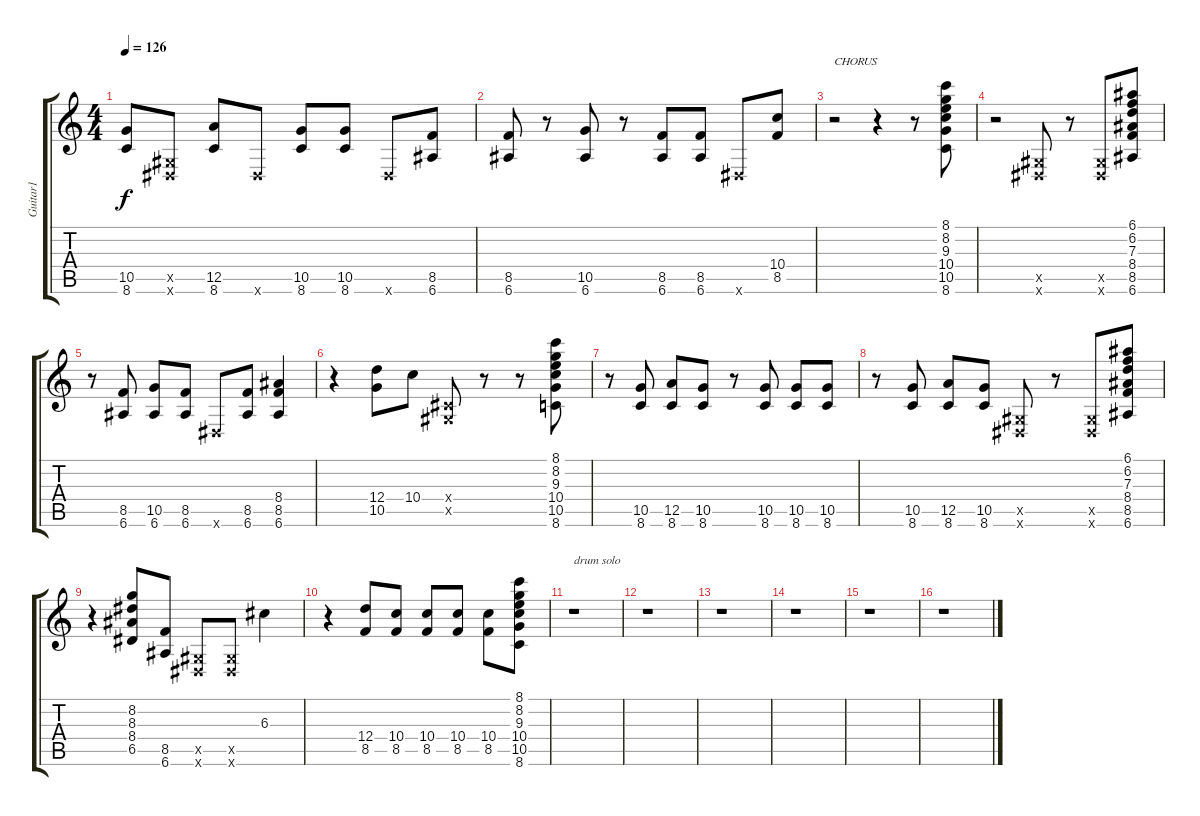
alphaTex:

\track ("Guitar1" "Guitar1") {instrument distortionguitar}
\staff {score tabs}
\tuning (E4 B3 G3 D3 A2 E2) {hide}
\ts (4 4)
\tempo 126
\clef g2
\ks c
(10.5 8.6).8{dy f} (-1.5{x} -1.6{x}).8 (12.5 8.6).8 -1.6{x}.8 (10.5 8.6).8 (10.5 8.6).8 -1.6{x}.8 (8.5 6.6).8 |
(8.5 6.6).8 r.8 (10.5 6.6).8 r.8 (8.5 6.6).8 (8.5 6.6).8 -1.6{x}.8 (10.4 8.5).8 |
r.2{txt "CHORUS"} r.4 r.8 (8.1 8.2 9.3 10.4 10.5 8.6).8 |
r.2 (-1.5{x} -1.6{x}).8 r.8 (-1.5{x} -1.6{x}).8 (6.1 6.2 7.3 8.4 8.5 6.6).8 |
r.8 (8.5 6.6).8 (10.5 6.6).8 (8.5 6.6).8 -1.6{x}.8 (8.5 6.6).8 (8.4 8.5 6.6).4 |
r.4 (12.4 10.5).8 10.4.8 (-1.4{x} -1.5{x}).8 r.8 r.8 (8.1 8.2 9.3 10.4 10.5 8.6).8 |
r.8 (10.5 8.6).8 (12.5 8.6).8 (10.5 8.6).8 r.8 (10.5 8.6).8 (10.5 8.6).8 (10.5 8.6).8 |
r.8 (10.5 8.6).8 (12.5 8.6).8 (10.5 8.6).8 (-1.5{x} -1.6{x}).8 r.8 (-1.5{x} -1.6{x}).8 (6.1 6.2 7.3 8.4 8.5 6.6).8 |
r.4 (8.2 8.3 8.4 6.5).8 (8.5 6.6).8 (-1.5{x} -1.6{x}).8 (-1.5{x} -1.6{x}).8 6.3.4 |
r.4 (12.4 8.5).8 (10.4 8.5).8 (10.4 8.5).8 (10.4 8.5).8 (10.4 8.5).8 (8.1 8.2 9.3 10.4 10.5 8.6).8 |
r.1{txt "drum solo"} |
r.1 |
r.1 |
r.1 |
r.1 |
r.1
